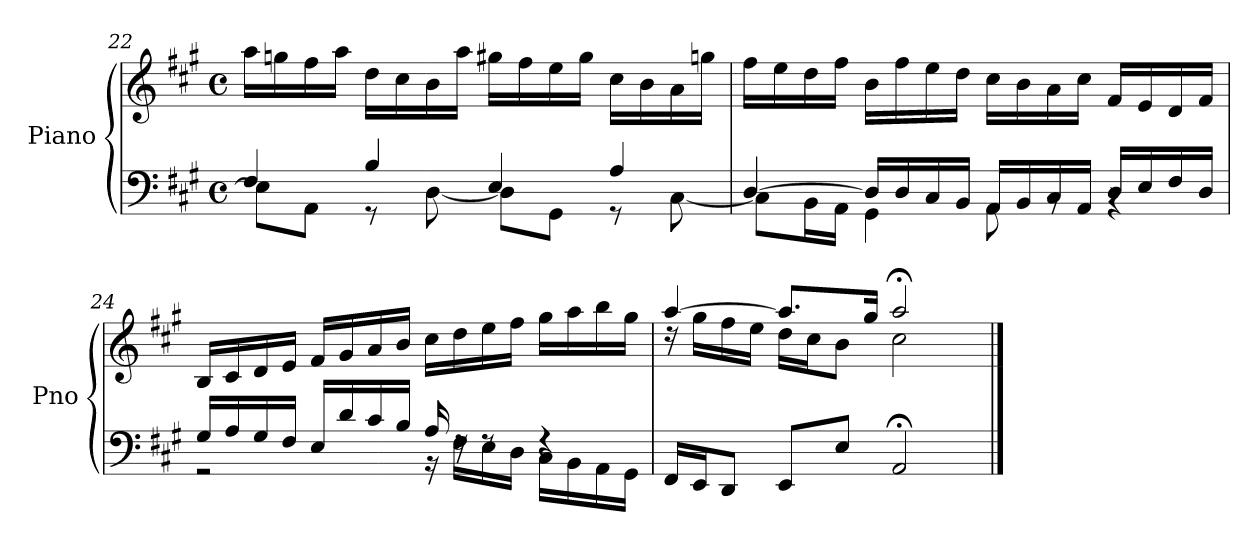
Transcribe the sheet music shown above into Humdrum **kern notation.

**kern	**kern
*part1	*part1
*staff2	*staff1
*I"Piano	*
*I'Pno	*
*clefF4	*clefG2
*k[f#c#g#]	*k[f#c#g#]
*M4/4	*M4/4
*met(c)	*met(c)
=22	=22
*^	*
4F#/	8E\L]	16aa\LL
.	.	16ggn\
.	8AA\J	16ff#\
.	.	16aa\JJ
4B/	8r	16dd\LL
.	.	16cc#\
.	[8D\	16b\
.	.	16aa\JJ
4E/	8D\L]	16gg#X\LL
.	.	16ff#\
.	8GG#\J	16ee\
.	.	16gg#\JJ
4A/	8r	16cc#\LL
.	.	16b\
.	[8C#\	16a\
.	.	16ggn\JJ
!!LO:PB:g=z
=23	=23	=23
[4D/	8C#\L]	16ff#\LL
.	.	16ee\
.	16BB\L	16dd\
.	16AA\JJ	16ff#\JJ
16D/LL]	4GG#\	16b\LL
16D/	.	16ff#\
16C#/	.	16ee\
16BB/JJ	.	16dd\JJ
16AA/LL	8AA\	16cc#\LL
16BB/	.	16b\
16C#/	8rBB	16a\
16AA/JJ	.	16cc#\JJ
16D/LL	4rBB	16f#/LL
16E/	.	16e/
16F#/	.	16d/
16D/JJ	.	16f#/JJ
=24	=24	=24
16G#/LL	2r	16B/LL
16A/	.	16c#/
16G#/	.	16d/
16F#/JJ	.	16e/JJ
16E/LL	.	16f#/LL
16d/	.	16g#/
16c#/	.	16a/
16B/JJ	.	16b/JJ
16A/	16r	16cc#\LL
16rF	16F#\LL	16dd\
8rF	16E\	16ee\
.	16D\JJ	16ff#\JJ
4rF	16C#\LL	16gg#\LL
.	16BB\	16aa\
.	16AA\	16bb\
.	16GG#\JJ	16gg#\JJ
*v	*v	*
=25	=25
*	*^
16FF#/LL	[4aa/	16rdd
16EE/J	.	16gg#\LL
8DD/J	.	16ff#\
.	.	16ee\JJ
8EE/L	8.aa/L]	16dd\LL
.	.	16cc#\J
8E/J	.	8b\J
.	16gg#/Jk	.
2AA;/	2aa;</	2cc#\
*	*v	*v
==	==
*-	*-
